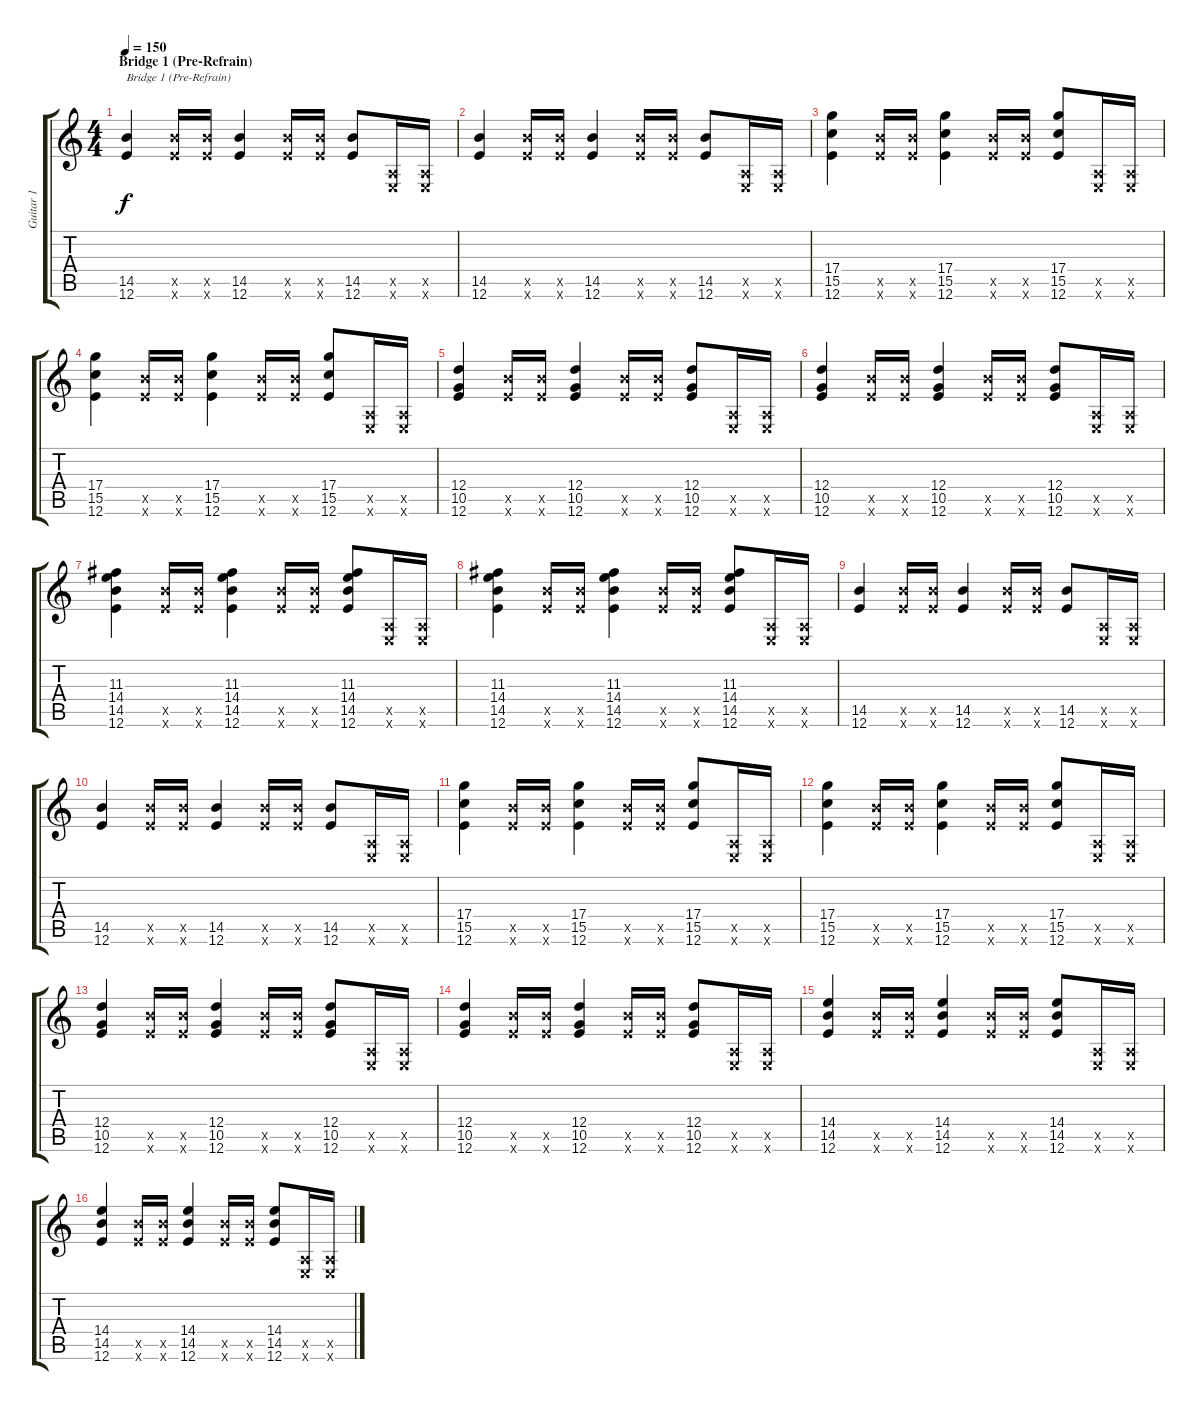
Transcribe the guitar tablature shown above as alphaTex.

\track ("Guitar 1" "Guitar 1") {instrument overdrivenguitar}
\staff {score tabs}
\tuning (E4 B3 G3 D3 A2 E2) {hide}
\ts (4 4)
\section ("" "Bridge 1 (Pre-Refrain)")
\tempo 150
\clef g2
\ks c
(14.5 12.6).4{txt "Bridge 1 (Pre-Refrain)" dy f} (14.5{x} 12.6{x}).16 (14.5{x} 12.6{x}).16 (14.5 12.6).4 (14.5{x} 12.6{x}).16 (14.5{x} 12.6{x}).16 (14.5 12.6).8 (0.5{x} 0.6{x}).16 (0.5{x} 0.6{x}).16 |
(14.5 12.6).4 (14.5{x} 12.6{x}).16 (14.5{x} 12.6{x}).16 (14.5 12.6).4 (14.5{x} 12.6{x}).16 (14.5{x} 12.6{x}).16 (14.5 12.6).8 (0.5{x} 0.6{x}).16 (0.5{x} 0.6{x}).16 |
(17.4 15.5 12.6).4 (14.5{x} 12.6{x}).16 (14.5{x} 12.6{x}).16 (17.4 15.5 12.6).4 (14.5{x} 12.6{x}).16 (14.5{x} 12.6{x}).16 (17.4 15.5 12.6).8 (0.5{x} 0.6{x}).16 (0.5{x} 0.6{x}).16 |
(17.4 15.5 12.6).4 (14.5{x} 12.6{x}).16 (14.5{x} 12.6{x}).16 (17.4 15.5 12.6).4 (14.5{x} 12.6{x}).16 (14.5{x} 12.6{x}).16 (17.4 15.5 12.6).8 (0.5{x} 0.6{x}).16 (0.5{x} 0.6{x}).16 |
(12.4 10.5 12.6).4 (14.5{x} 12.6{x}).16 (14.5{x} 12.6{x}).16 (12.4 10.5 12.6).4 (14.5{x} 12.6{x}).16 (14.5{x} 12.6{x}).16 (12.4 10.5 12.6).8 (0.5{x} 0.6{x}).16 (0.5{x} 0.6{x}).16 |
(12.4 10.5 12.6).4 (14.5{x} 12.6{x}).16 (14.5{x} 12.6{x}).16 (12.4 10.5 12.6).4 (14.5{x} 12.6{x}).16 (14.5{x} 12.6{x}).16 (12.4 10.5 12.6).8 (0.5{x} 0.6{x}).16 (0.5{x} 0.6{x}).16 |
(11.3 14.4 14.5 12.6).4 (14.5{x} 12.6{x}).16 (14.5{x} 12.6{x}).16 (11.3 14.4 14.5 12.6).4 (14.5{x} 12.6{x}).16 (14.5{x} 12.6{x}).16 (11.3 14.4 14.5 12.6).8 (0.5{x} 0.6{x}).16 (0.5{x} 0.6{x}).16 |
(11.3 14.4 14.5 12.6).4 (14.5{x} 12.6{x}).16 (14.5{x} 12.6{x}).16 (11.3 14.4 14.5 12.6).4 (14.5{x} 12.6{x}).16 (14.5{x} 12.6{x}).16 (11.3 14.4 14.5 12.6).8 (0.5{x} 0.6{x}).16 (0.5{x} 0.6{x}).16 |
(14.5 12.6).4 (14.5{x} 12.6{x}).16 (14.5{x} 12.6{x}).16 (14.5 12.6).4 (14.5{x} 12.6{x}).16 (14.5{x} 12.6{x}).16 (14.5 12.6).8 (0.5{x} 0.6{x}).16 (0.5{x} 0.6{x}).16 |
(14.5 12.6).4 (14.5{x} 12.6{x}).16 (14.5{x} 12.6{x}).16 (14.5 12.6).4 (14.5{x} 12.6{x}).16 (14.5{x} 12.6{x}).16 (14.5 12.6).8 (0.5{x} 0.6{x}).16 (0.5{x} 0.6{x}).16 |
(17.4 15.5 12.6).4 (14.5{x} 12.6{x}).16 (14.5{x} 12.6{x}).16 (17.4 15.5 12.6).4 (14.5{x} 12.6{x}).16 (14.5{x} 12.6{x}).16 (17.4 15.5 12.6).8 (0.5{x} 0.6{x}).16 (0.5{x} 0.6{x}).16 |
(17.4 15.5 12.6).4 (14.5{x} 12.6{x}).16 (14.5{x} 12.6{x}).16 (17.4 15.5 12.6).4 (14.5{x} 12.6{x}).16 (14.5{x} 12.6{x}).16 (17.4 15.5 12.6).8 (0.5{x} 0.6{x}).16 (0.5{x} 0.6{x}).16 |
(12.4 10.5 12.6).4 (14.5{x} 12.6{x}).16 (14.5{x} 12.6{x}).16 (12.4 10.5 12.6).4 (14.5{x} 12.6{x}).16 (14.5{x} 12.6{x}).16 (12.4 10.5 12.6).8 (0.5{x} 0.6{x}).16 (0.5{x} 0.6{x}).16 |
(12.4 10.5 12.6).4 (14.5{x} 12.6{x}).16 (14.5{x} 12.6{x}).16 (12.4 10.5 12.6).4 (14.5{x} 12.6{x}).16 (14.5{x} 12.6{x}).16 (12.4 10.5 12.6).8 (0.5{x} 0.6{x}).16 (0.5{x} 0.6{x}).16 |
(14.4 14.5 12.6).4 (14.5{x} 12.6{x}).16 (14.5{x} 12.6{x}).16 (14.4 14.5 12.6).4 (14.5{x} 12.6{x}).16 (14.5{x} 12.6{x}).16 (14.4 14.5 12.6).8 (0.5{x} 0.6{x}).16 (0.5{x} 0.6{x}).16 |
(14.4 14.5 12.6).4 (14.5{x} 12.6{x}).16 (14.5{x} 12.6{x}).16 (14.4 14.5 12.6).4 (14.5{x} 12.6{x}).16 (14.5{x} 12.6{x}).16 (14.4 14.5 12.6).8 (0.5{x} 0.6{x}).16 (0.5{x} 0.6{x}).16
